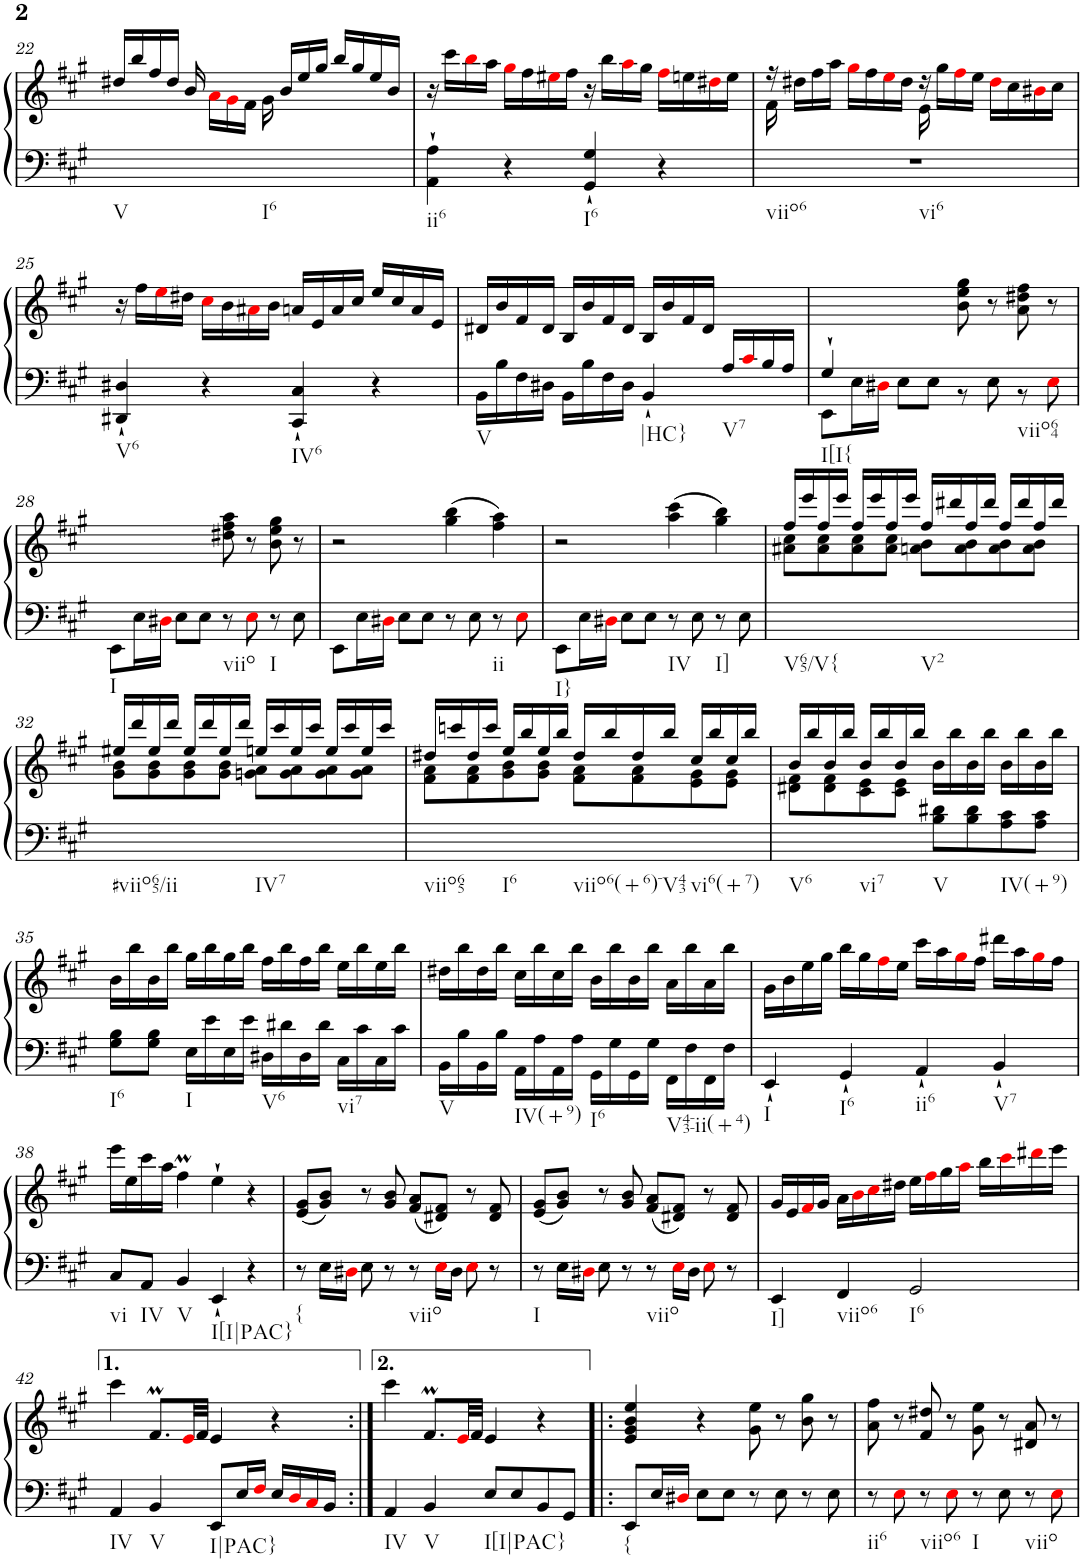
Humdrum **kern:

**kern	**kern
*part1	*part1
*staff2	*staff1
*I"Harpsichord	*
*I'Hch.	*
!!LO:PB:g=z
*clefF4	*clefG2
*k[f#c#g#]	*k[f#c#g#]
*M4/4	*M4/4
*met(c)	*met(c)
=22	=22
!LO:TX:b:t=V	!
!LO:TX:b:t=I6	!
1ryy	16dd#X/LL
.	16bb/
.	16ff#/
.	16dd#/JJ
.	16b/
.	16ai\LL
.	16g#i\
.	16f#\JJ
.	16g#\
.	16b/LL
.	16ee/
.	16gg#/JJ
.	16bb/LL
.	16gg#/
.	16ee/
.	16b/JJ
=23	=23
!LO:TX:b:t=ii6	!
4AA\` 4A\`	16r
.	16ccc#\LL
.	16bbi\
.	16aa\JJ
4r	16gg#i\LL
.	16ff#\
.	16ee#Xi\
.	16ff#\JJ
!LO:TX:b:t=I6	!
4GG#/` 4G#/`	16r
.	16bb\LL
.	16aai\
.	16gg#\JJ
4r	16ff#i\LL
.	16een\
.	16dd#Xi\
.	16ee\JJ
=24	=24
*	*^
!LO:TX:b:t=viio6	!	!
!LO:TX:b:t=vi6	!	!
1r	16r	16f#\
.	16dd#X\LL	4..ryy
.	16ff#\	.
.	16aa\JJ	.
.	16gg#i\LL	.
.	16ff#\	.
.	16eei\	.
.	16dd#\JJ	.
.	16r	16e\
.	16gg#\LL	4..ryy
.	16ff#i\	.
.	16ee\JJ	.
.	16dd#i\LL	.
.	16cc#\	.
.	16b#Xi\	.
.	16cc#\JJ	.
*	*v	*v
!!LO:LB:g=z
=25	=25
!LO:TX:b:t=V6	!
4DD#X/` 4D#X/`	16r
.	16ff#\LL
.	16eei\
.	16dd#X\JJ
4r	16cc#i\LL
.	16b\
.	16a#Xi\
.	16b\JJ
!LO:TX:b:t=IV6	!
4CC#/` 4C#/`	16an/LL
.	16e/
.	16a/
.	16cc#/JJ
4r	16ee/LL
.	16cc#/
.	16a/
.	16e/JJ
=26	=26
!LO:TX:b:t=V	!
16BB\LL	16d#X/LL
16B\	16b/
16F#\	16f#/
16D#X\JJ	16d#/JJ
16BB\LL	16B/LL
16B\	16b/
16F#\	16f#/
16D#\JJ	16d#/JJ
!LO:TX:b:t=|HC}	!
4BB`/	16B/LL
.	16b/
.	16f#/
.	16d#/JJ
!LO:TX:b:t=V7	!
16A/LL	4ryy
16c#i/	.
16B/	.
16A/JJ	.
=27	=27
*^	*
!LO:TX:b:t=I[I{	!	!
4G#`/	8EE\L	2ryy
.	16E\L	.
.	16D#Xi\JJ	.
8ryy	8E\L	.
8ryy	8E\J	.
8ryy	8r	8b\ 8ee\ 8gg#\
8ryy	8E\	8r
!LO:TX:b:t=viio64	!	!
8ryy	8r	8a\ 8dd#X\ 8ff#\
8ryy	8Ei\	8r
!!LO:LB:g=z
=28	=28	=28
!LO:TX:b:t=I	!	!
*v	*v	*
8EE\L	2ryy
16E\L	.
16D#Xi\JJ	.
8E\L	.
8E\J	.
!LO:TX:b:t=viio	!
8r	8dd#X\ 8ff#\ 8aa\
8Ei\	8r
!LO:TX:b:t=I	!
8r	8b\ 8ee\ 8gg#\
8E\	8r
=29	=29
8EE\L	2r
16E\L	.
16D#Xi\JJ	.
8E\L	.
8E\J	.
8r	(4gg#\ 4bb\
8E\	.
!LO:TX:b:t=ii	!
8r	4ff#\ 4aa\)
8Ei\	.
=30	=30
!LO:TX:b:t=I}	!
8EE\L	2r
16E\L	.
16D#Xi\JJ	.
8E\L	.
8E\J	.
!LO:TX:b:t=IV	!
8r	(4aa\ 4ccc#\
8E\	.
!LO:TX:b:t=I]	!
8r	4gg#\ 4bb\)
8E\	.
=31	=31
*	*^
!LO:TX:b:t=V65/V{	!	!
!LO:TX:b:t=V2	!	!
1ryy	16ff#/LL	8a#X\ 8cc#\L
.	16eee/	.
.	16ff#/	8a#\ 8cc#\
.	16eee/JJ	.
.	16ff#/LL	8a#\ 8cc#\
.	16eee/	.
.	16ff#/	8a#\ 8cc#\J
.	16eee/JJ	.
.	16ff#/LL	8an\ 8b\L
.	16ddd#X/	.
.	16ff#/	8a\ 8b\
.	16ddd#/JJ	.
.	16ff#/LL	8a\ 8b\
.	16ddd#/	.
.	16ff#/	8a\ 8b\J
.	16ddd#/JJ	.
!!LO:LB:g=z	!!
=32	=32	=32
!LO:TX:b:t=#viio65/ii	!	!
!LO:TX:b:t=IV7	!	!
1ryy	16ee#X/LL	8g#\ 8b\L
.	16ddd/	.
.	16ee#/	8g#\ 8b\
.	16ddd/JJ	.
.	16ee#/LL	8g#\ 8b\
.	16ddd/	.
.	16ee#/	8g#\ 8b\J
.	16ddd/JJ	.
.	16een/LL	8gn\ 8a\L
.	16ccc#/	.
.	16ee/	8g\ 8a\
.	16ccc#/JJ	.
.	16ee/LL	8g\ 8a\
.	16ccc#/	.
.	16ee/	8g\ 8a\J
.	16ccc#/JJ	.
=33	=33	=33
!LO:TX:b:t=viio65	!	!
!LO:TX:b:t=I6	!	!
!LO:TX:b:t=viio6(+6)-V43	!	!
!LO:TX:b:t=vi6(+7)	!	!
1ryy	16dd#X/LL	8f#\ 8a\L
.	16cccn/	.
.	16dd#/	8f#\ 8a\
.	16ccc/JJ	.
.	16ee/LL	8g#\ 8b\
.	16bb/	.
.	16ee/	8g#\ 8b\J
.	16bb/JJ	.
.	16dd#/LL	8f#\ 8a\L
.	16bb/	.
.	16dd#/	8f#\ 8a\
.	16bb/JJ	.
.	16cc#/LL	8e\ 8g#\
.	16bb/	.
.	16cc#/	8e\ 8g#\J
.	16bb/JJ	.
=34	=34	=34
!LO:TX:b:t=V6	!	!
!LO:TX:b:t=vi7	!	!
2ryy	16b/LL	8d#X\ 8f#\L
.	16bb/	.
.	16b/	8d#\ 8f#\
.	16bb/JJ	.
.	16b/LL	8c#\ 8e\
.	16bb/	.
.	16b/	8c#\ 8e\J
.	16bb/JJ	.
!LO:TX:b:t=V	!	!
8B\ 8d#X\L	16b\LL	2ryy
.	16bb\	.
8B\ 8d#\	16b\	.
.	16bb\JJ	.
!LO:TX:b:t=IV(+9)	!	!
8A\ 8c#\	16b\LL	.
.	16bb\	.
8A\ 8c#\J	16b\	.
.	16bb\JJ	.
*	*v	*v
!!LO:LB:g=z
=35	=35
!LO:TX:b:t=I6	!
8G#\ 8B\L	16b\LL
.	16bb\
8G#\ 8B\J	16b\
.	16bb\JJ
!LO:TX:b:t=I	!
16E\LL	16gg#\LL
16e\	16bb\
16E\	16gg#\
16e\JJ	16bb\JJ
!LO:TX:b:t=V6	!
16D#X\LL	16ff#\LL
16d#X\	16bb\
16D#\	16ff#\
16d#\JJ	16bb\JJ
!LO:TX:b:t=vi7	!
16C#\LL	16ee\LL
16c#\	16bb\
16C#\	16ee\
16c#\JJ	16bb\JJ
=36	=36
!LO:TX:b:t=V	!
16BB\LL	16dd#X\LL
16B\	16bb\
16BB\	16dd#\
16B\JJ	16bb\JJ
!LO:TX:b:t=IV(+9)	!
16AA\LL	16cc#\LL
16A\	16bb\
16AA\	16cc#\
16A\JJ	16bb\JJ
!LO:TX:b:t=I6	!
16GG#\LL	16b\LL
16G#\	16bb\
16GG#\	16b\
16G#\JJ	16bb\JJ
!LO:TX:b:t=V43-ii(+4)	!
16FF#\LL	16a\LL
16F#\	16bb\
16FF#\	16a\
16F#\JJ	16bb\JJ
=37	=37
!LO:TX:b:t=I	!
4EE`/	16g#\LL
.	16b\
.	16ee\
.	16gg#\JJ
!LO:TX:b:t=I6	!
4GG#`/	16bb\LL
.	16gg#\
.	16ff#i\
.	16ee\JJ
!LO:TX:b:t=ii6	!
4AA`/	16ccc#\LL
.	16aa\
.	16gg#i\
.	16ff#\JJ
!LO:TX:b:t=V7	!
4BB`/	16ddd#X\LL
.	16aa\
.	16gg#i\
.	16ff#\JJ
!!LO:LB:g=z
=38	=38
!LO:TX:b:t=vi	!
8C#/L	16eee\LL
.	16ee\
!LO:TX:b:t=IV	!
8AA/J	16ccc#\
.	16aa\JJ
!LO:TX:b:t=V	!
4BB/	4ff#M\
!LO:TX:b:t=I[I|PAC}	!
4EE`/	4ee`\
4r	4r
=39	=39
!LO:TX:b:t={	!
8r	(8e/ 8g#/L
16E\LL	8g#/ 8b/J)
16D#Xi\JJ	.
8E\	8r
8r	8g#/ 8b/
!LO:TX:b:t=viio	!
8r	(8f#/ 8a/L
16Ei\LL	8d#X/ 8f#/J)
16D#\JJ	.
8Ei\	8r
8r	8d#/ 8f#/
=40	=40
!LO:TX:b:t=I	!
8r	(8e/ 8g#/L
16E\LL	8g#/ 8b/J)
16D#Xi\JJ	.
8E\	8r
8r	8g#/ 8b/
!LO:TX:b:t=viio	!
8r	(8f#/ 8a/L
16Ei\LL	8d#X/ 8f#/J)
16D#\JJ	.
8Ei\	8r
8r	8d#/ 8f#/
=41	=41
!LO:TX:b:t=I]	!
4EE/	16g#/LL
.	16e/
.	16f#i/
.	16g#/JJ
!LO:TX:b:t=viio6	!
4FF#/	16a\LL
.	16bi\
.	16cc#i\
.	16dd#X\JJ
!LO:TX:b:t=I6	!
2GG#/	16ee\LL
.	16ff#i\
.	16gg#\
.	16aai\JJ
.	16bb\LL
.	16ccc#i\
.	16ddd#Xi\
.	16eee\JJ
!!LO:LB:g=z
=42	=42
!LO:TX:b:t=IV	!
4AA/	4ccc#\
!LO:TX:b:t=V	!
4BB/	8.f#M/L
.	32ei/LL
.	32f#/JJJ
!LO:TX:b:t=I|PAC}	!
8EE/L	4e/
16E/L	.
16F#i/JJ	.
16E/LL	4r
16Di/	.
16C#i/	.
16BB/JJ	.
=42X1:|!	=42X1:|!
!LO:TX:b:t=IV	!
4AA/	4ccc#\
!LO:TX:b:t=V	!
4BB/	8.f#M/L
.	32ei/LL
.	32f#/JJJ
!LO:TX:b:t=I[I|PAC}	!
8E/L	4e/
8E/	.
8BB/	4r
8GG#/J	.
=43!|:	=43!|:
!LO:TX:b:t={	!
8EE/L	4e/ 4g#/ 4b/ 4ee/
16E/L	.
16D#Xi/JJ	.
8E\L	4r
8E\J	.
8r	8g#\ 8ee\
8E\	8r
8r	8b\ 8gg#\
8E\	8r
=44	=44
!LO:TX:b:t=ii6	!
8r	8a\ 8ff#\
8Ei\	8r
!LO:TX:b:t=viio6	!
8r	8f#/ 8dd#X/
8Ei\	8r
!LO:TX:b:t=I	!
8r	8g#\ 8ee\
8E\	8r
!LO:TX:b:t=viio	!
8r	8d#X/ 8a/
8Ei\	8r
=	=
*-	*-
